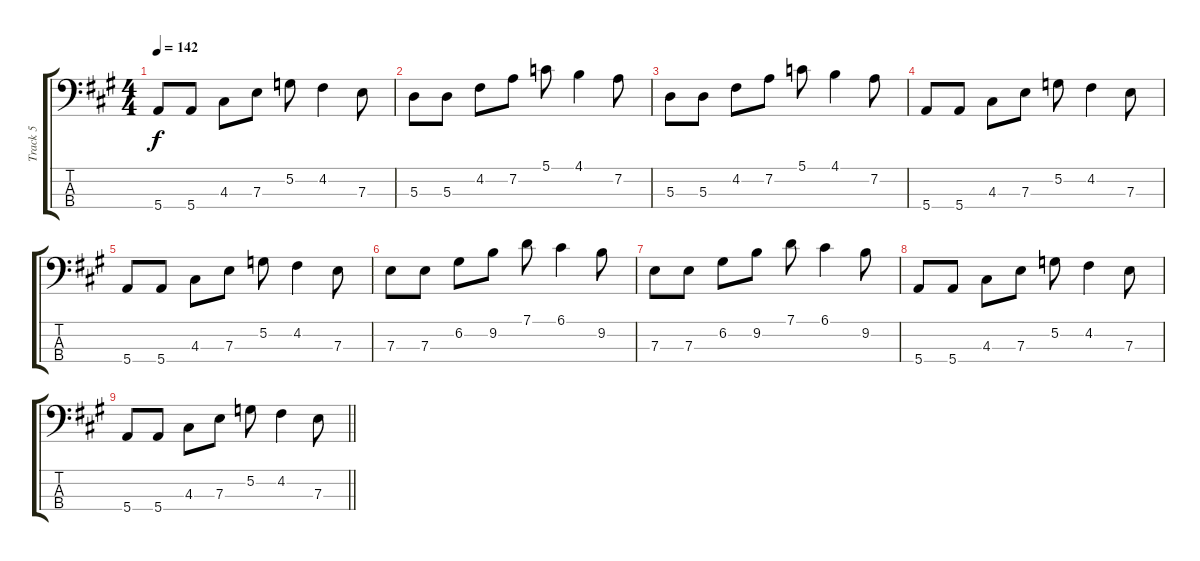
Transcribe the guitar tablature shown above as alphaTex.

\track ("Track 5" "Track 5") {instrument electricbassfinger}
\staff {score tabs}
\tuning (G2 D2 A1 E1) {hide}
\ts (4 4)
\tempo 142
\clef f4
\ks a
5.4.8{dy f} 5.4.8 4.3.8 7.3.8 5.2.8 4.2.4 7.3.8 |
5.3.8 5.3.8 4.2.8 7.2.8 5.1.8 4.1.4 7.2.8 |
5.3.8 5.3.8 4.2.8 7.2.8 5.1.8 4.1.4 7.2.8 |
5.4.8 5.4.8 4.3.8 7.3.8 5.2.8 4.2.4 7.3.8 |
5.4.8 5.4.8 4.3.8 7.3.8 5.2.8 4.2.4 7.3.8 |
7.3.8 7.3.8 6.2.8 9.2.8 7.1.8 6.1.4 9.2.8 |
7.3.8 7.3.8 6.2.8 9.2.8 7.1.8 6.1.4 9.2.8 |
5.4.8 5.4.8 4.3.8 7.3.8 5.2.8 4.2.4 7.3.8 |
\barLineRight lightlight
5.4.8 5.4.8 4.3.8 7.3.8 5.2.8 4.2.4 7.3.8
